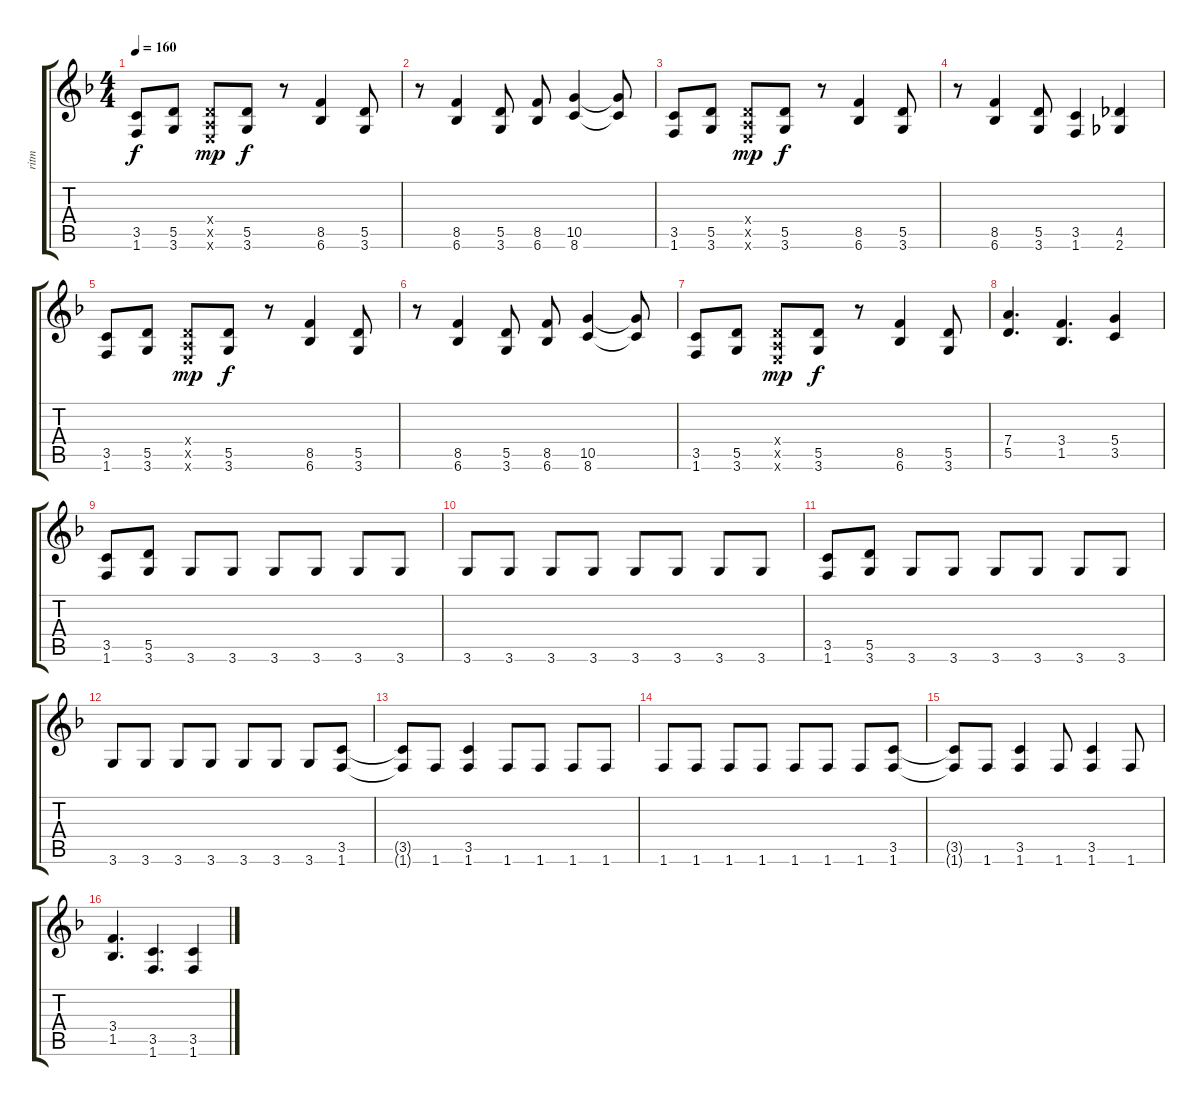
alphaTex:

\track ("ritm" "ritm") {instrument electricguitarclean}
\staff {score tabs}
\tuning (E4 B3 G3 D3 A2 E2) {hide}
\ts (4 4)
\tempo 160
\clef g2
\ks f
(3.5 1.6).8{dy f} (5.5 3.6).8 (0.4{x} 0.5{x} 0.6{x}).8{dy mp} (5.5 3.6).8{dy f} r.8 (8.5 6.6).4 (5.5 3.6).8 |
r.8 (8.5 6.6).4 (5.5 3.6).8 (8.5 6.6).8 (10.5 8.6).4 (10.5{t} 8.6{t}).8 |
(3.5 1.6).8 (5.5 3.6).8 (0.4{x} 0.5{x} 0.6{x}).8{dy mp} (5.5 3.6).8{dy f} r.8 (8.5 6.6).4 (5.5 3.6).8 |
r.8 (8.5 6.6).4 (5.5 3.6).8 (3.5 1.6).4 (4.5 2.6).4 |
(3.5 1.6).8 (5.5 3.6).8 (0.4{x} 0.5{x} 0.6{x}).8{dy mp} (5.5 3.6).8{dy f} r.8 (8.5 6.6).4 (5.5 3.6).8 |
r.8 (8.5 6.6).4 (5.5 3.6).8 (8.5 6.6).8 (10.5 8.6).4 (10.5{t} 8.6{t}).8 |
(3.5 1.6).8 (5.5 3.6).8 (0.4{x} 0.5{x} 0.6{x}).8{dy mp} (5.5 3.6).8{dy f} r.8 (8.5 6.6).4 (5.5 3.6).8 |
(7.4 5.5).4{d} (3.4 1.5).4{d} (5.4 3.5).4 |
(3.5 1.6).8 (5.5 3.6).8 3.6.8 3.6.8 3.6.8 3.6.8 3.6.8 3.6.8 |
3.6.8 3.6.8 3.6.8 3.6.8 3.6.8 3.6.8 3.6.8 3.6.8 |
(3.5 1.6).8 (5.5 3.6).8 3.6.8 3.6.8 3.6.8 3.6.8 3.6.8 3.6.8 |
3.6.8 3.6.8 3.6.8 3.6.8 3.6.8 3.6.8 3.6.8 (3.5 1.6).8 |
(3.5{t} 1.6{t}).8 1.6.8 (3.5 1.6).4 1.6.8 1.6.8 1.6.8 1.6.8 |
1.6.8 1.6.8 1.6.8 1.6.8 1.6.8 1.6.8 1.6.8 (3.5 1.6).8 |
(3.5{t} 1.6{t}).8 1.6.8 (3.5 1.6).4 1.6.8 (3.5 1.6).4 1.6.8 |
(3.4 1.5).4{d} (3.5 1.6).4{d} (3.5 1.6).4
